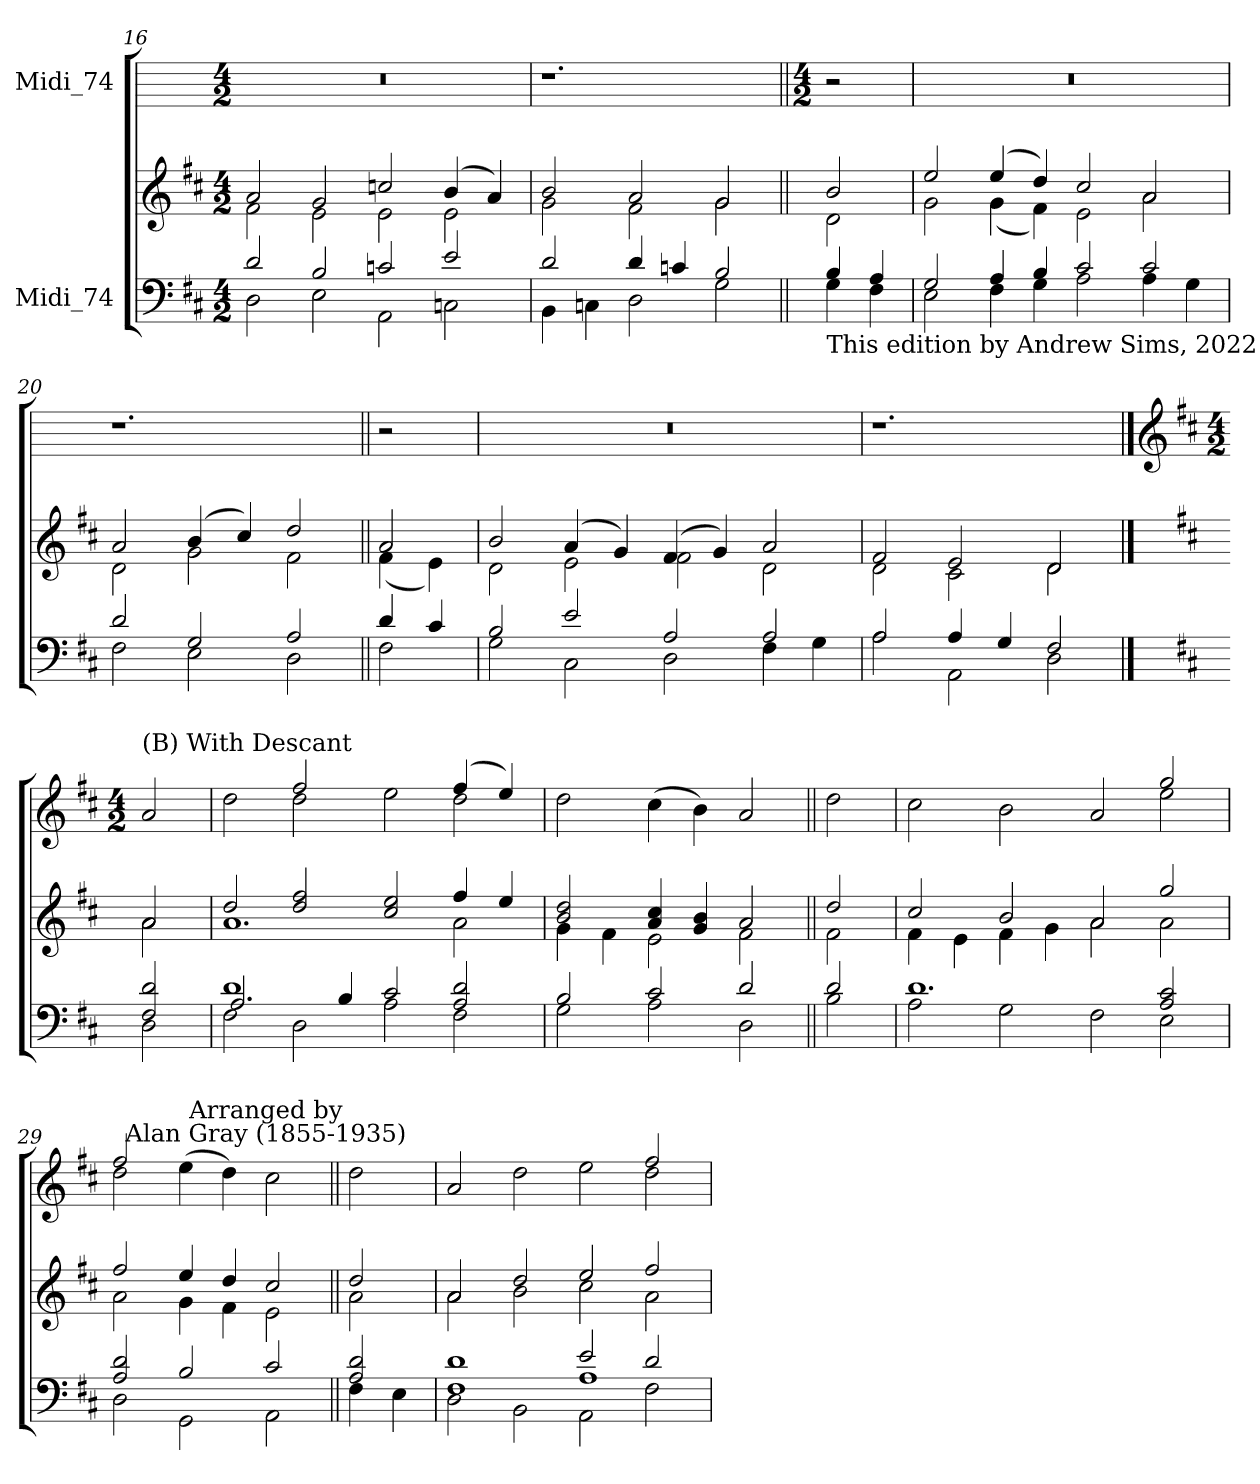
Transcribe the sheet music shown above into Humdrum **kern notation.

**kern	**kern	**kern
*part2	*part2	*part1
*staff3	*staff2	*staff1
*I"Midi_74	*	*I"Midi_74
*clefF4	*clefG2	*
*k[f#c#]	*k[f#c#]	*
*D:	*D:	*
*M4/2	*M4/2	*M4/2
=16	=16	=16
*^	*^	*
2d/	2D\	2a/	2f#\	0r
2B/	2E\	2g/	2e\	.
2cn/	2AA\	2ccn/	2e\	.
2e/	2Cn\	(>4b/	2e\	.
.	.	4a/)	.	.
=17	=17	=17	=17	=17
2d/	4BB\	2b/	2g\	1.r
.	4Cn\	.	.	.
4d/	2D\	2a/	2f#\	.
4cn/	.	.	.	.
2B/	2G\	2g/	2g\	.
!!LO:LB:g=z
=18||	=18||	=18||	=18||	=18||
*	*	*	*	*M4/2
!LO:TX:b:t=This edition by Andrew Sims, 2022	!	!	!	!
4B/	4G\	2b/	2d\	2r
4A/	4F#\	.	.	.
=19	=19	=19	=19	=19
2G/	2E\	2ee/	2g\	0r
4A/	4F#\	(>4ee/	(<4g\	.
4B/	4G\	4dd/)	4f#\)	.
2c#/	2A\	2cc#/	2e\	.
2c#/	4A\	2a/	2a\	.
.	4G\	.	.	.
=20	=20	=20	=20	=20
2d/	2F#\	2a/	2d\	1.r
2G/	2E\	(>4b/	2g\	.
.	.	4cc#/)	.	.
2A/	2D\	2dd/	2f#\	.
=21||	=21||	=21||	=21||	=21||
4d/	2F#\	2a/	(<4f#\	2r
4c#/	.	.	4e\)	.
=22	=22	=22	=22	=22
2B/	2G\	2b/	2d\	0r
2e/	2C#\	(>4a/	2e\	.
.	.	4g/)	.	.
2A/	2D\	(>4f#/	2f#\	.
.	.	4g/)	.	.
2A/	4F#\	2a/	2d\	.
.	4G\	.	.	.
=23	=23	=23	=23	=23
2A/	2A\	2f#/	2d\	1.r
4A/	2AA\	2e/	2c#\	.
4G/	.	.	.	.
2F#/	2D\	2d/	2d\	.
*v	*v	*	*	*
*	*v	*v	*
!!LO:LB:g=z
==24	==24	==24
*	*	*clefG2
*	*	*k[f#c#]
*	*	*D:
*	*	*M4/2
*^	*^	*^
*	*^	*	*^	*	*
!	!	!	!	!	!	!LO:TX:a:t=(B) With Descant	!
2F#/ 2d/	2ryy	2D\	2a/	2ryy	2a\	2a	2ryy
=25	=25	=25	=25	=25	=25	=25	=25
1d/	2.A/	2F#\	2dd/	0ryy	1.a\	2dd	2ryy
.	.	2D\	2dd/ 2ff#/	.	.	2ff#	2dd\
.	4B/	.	.	.	.	.	.
2c#/	1ryy	2A\	2cc#/ 2ee/	.	.	2ee	2ryy
2A/ 2d/	.	2F#\	4ff#/	.	2a\	(>4ff#	2dd\
.	.	.	4ee/	.	.	4ee)	.
=26	=26	=26	=26	=26	=26	=26	=26
2B/	1.ryy	2G\	2b/ 2dd/	1.ryy	4g\	2dd	1.ryy
.	.	.	.	.	4f#\	.	.
2c#/	.	2A\	4a/ 4cc#/	.	2e\	(>4cc#	.
.	.	.	4g/ 4b/	.	.	4b)	.
2d/	.	2D\	2a/	.	2f#\	2a	.
=27||	=27||	=27||	=27||	=27||	=27||	=27||	=27||
2d/	2ryy	2B\	2dd/	2ryy	2f#\	2dd	2ryy
=28	=28	=28	=28	=28	=28	=28	=28
1.d/	0ryy	2A\	2cc#/	0ryy	4f#\	2cc#	1.ryy
.	.	.	.	.	4e\	.	.
.	.	2G\	2b/	.	4f#\	2b	.
.	.	.	.	.	4g\	.	.
.	.	2F#\	2a/	.	2a\	2a	.
2A/ 2c#/	.	2E\	2gg/	.	2a\	2gg	2ee\
=29	=29	=29	=29	=29	=29	=29	=29
2A/ 2d/	1.ryy	2D\	2ff#/	1.ryy	2a\	2ff#	2dd\
2B/	.	2GG\	4ee/	.	4g\	(>4ee	1ryy
.	.	.	4dd/	.	4f#\	4dd)	.
!	!	!	!	!	!	!LO:TX:a:cj:t=Arranged by\nAlan Gray (1855-1935)	!
2c#/	.	2AA\	2cc#/	.	2e\	2cc#	.
!!LO:LB:g=z	!!
=30||	=30||	=30||	=30||	=30||	=30||	=30||	=30||
2A/ 2d/	2ryy	4F#\	2dd/	2ryy	2a\	2dd	2ryy
.	.	4E\	.	.	.	.	.
=31	=31	=31	=31	=31	=31	=31	=31
1F#/ 1d/	1ryy	2D\	2a/	0ryy	2a\	2a	1.ryy
.	.	2BB\	2dd/	.	2b\	2dd	.
2e/	1A\	2AA\	2ee/	.	2cc#\	2ee	.
2d/	.	2F#\	2ff#/	.	2a\	2ff#	2dd\
*v	*v	*v	*	*	*	*v	*v
*	*v	*v	*v	*
=	=	=
*-	*-	*-
